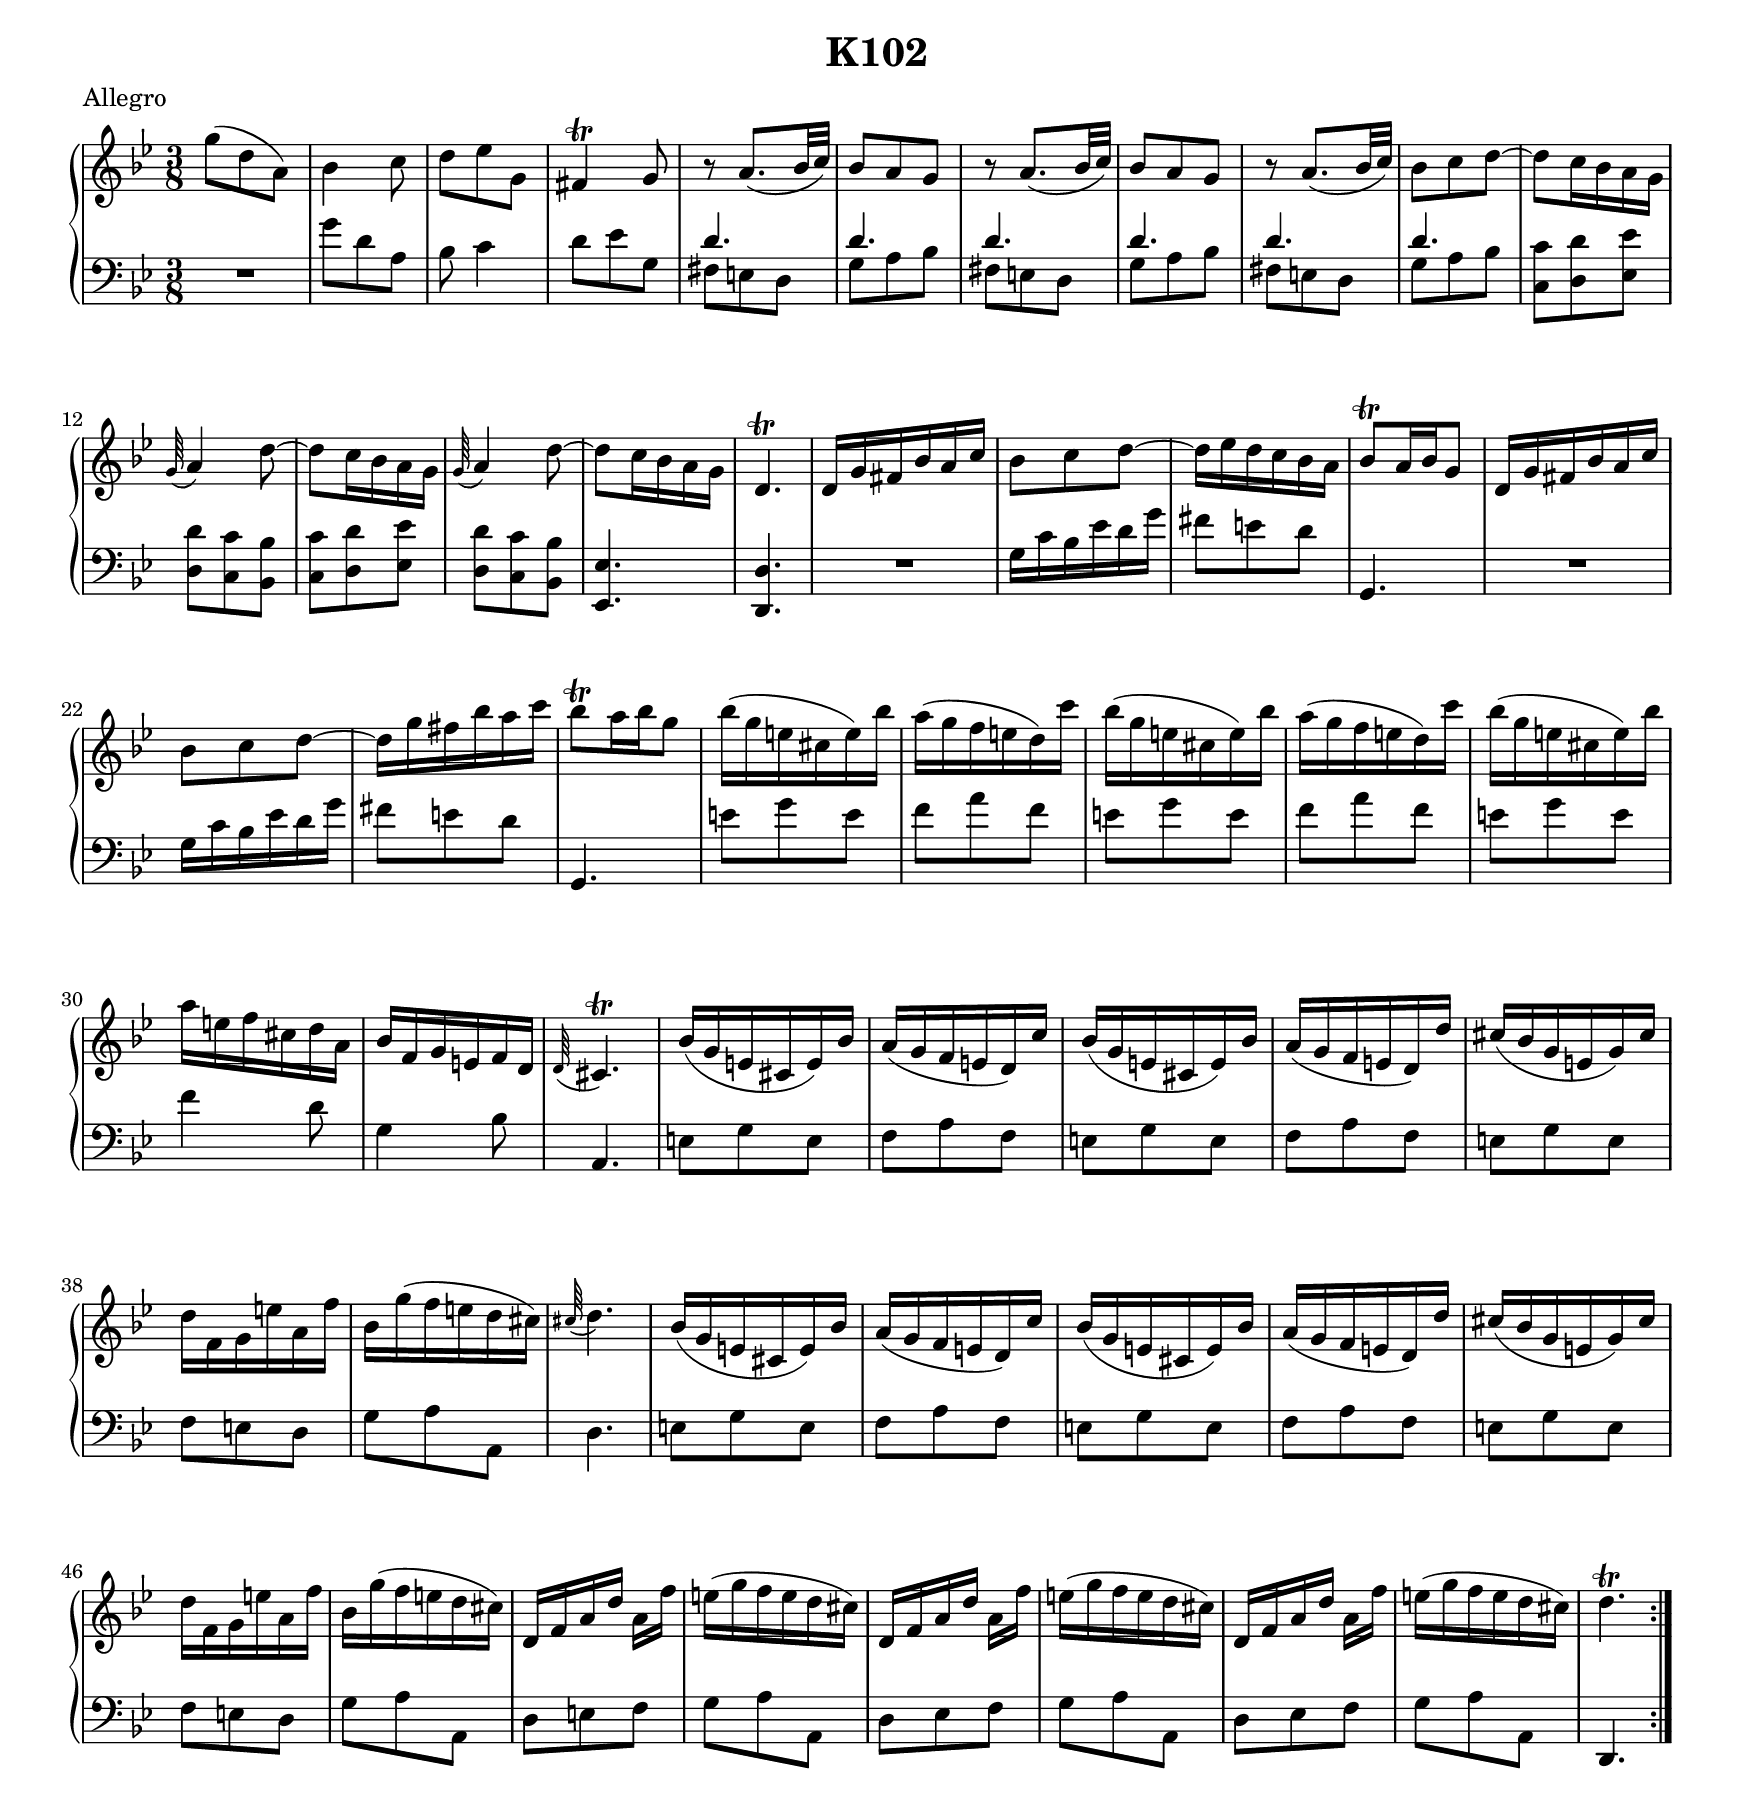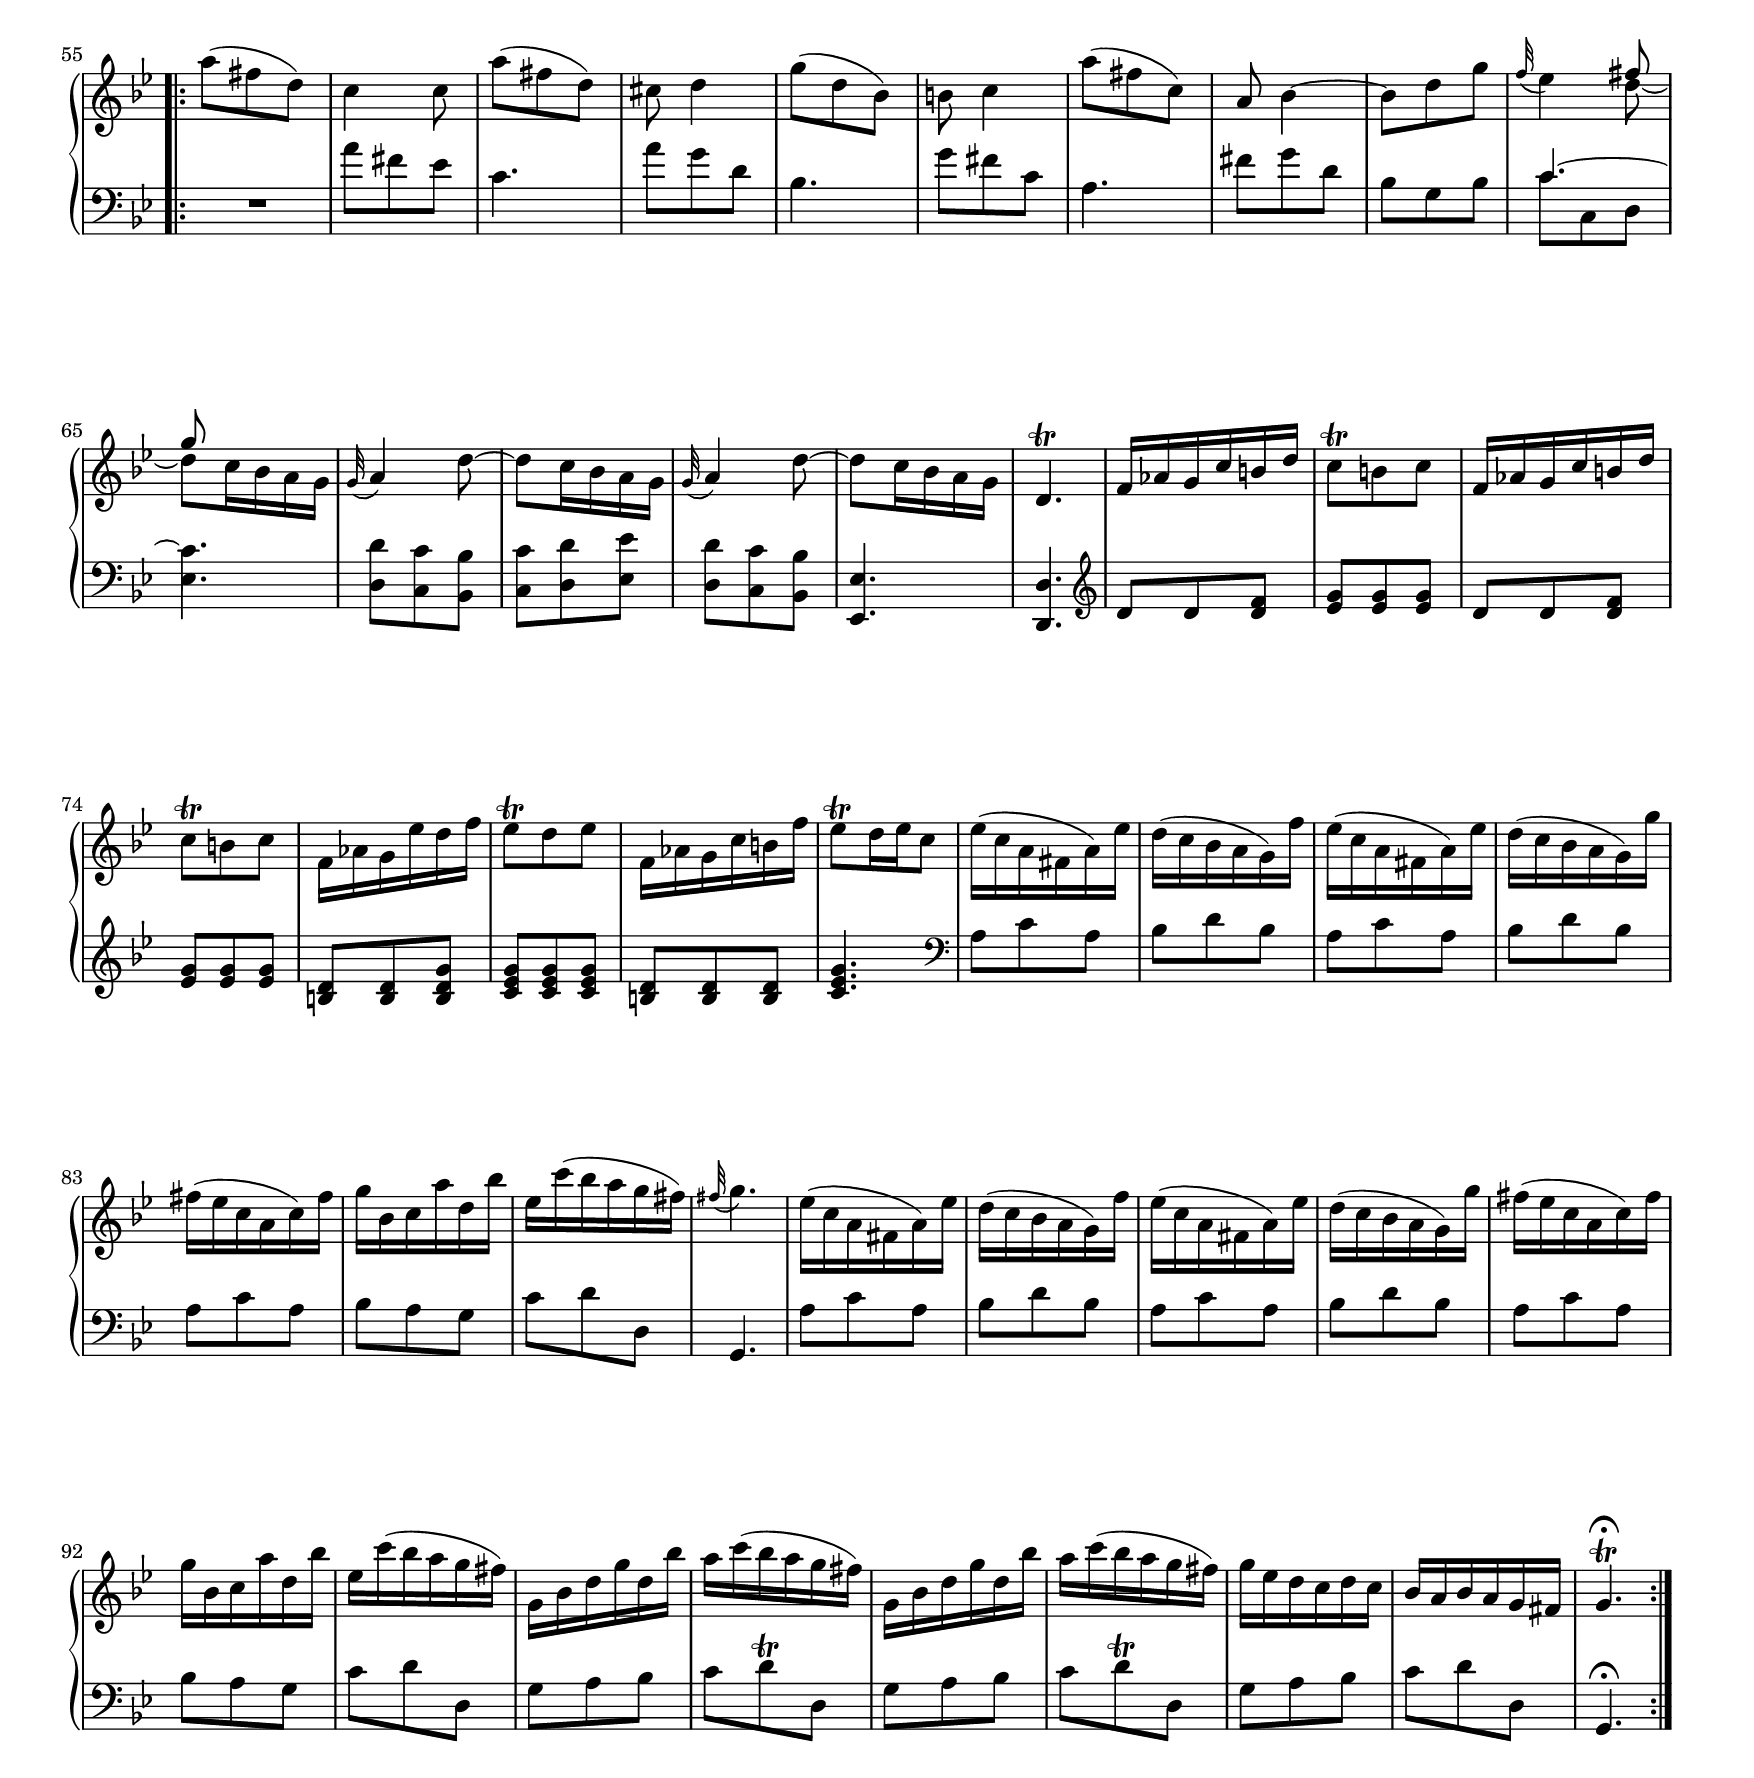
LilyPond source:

\version "2.18.2"

#(set-global-staff-size 22)

\paper {
  #(set-paper-size "a3")
  print-page-number = ##f
  between-system-padding = #0.1
  between-system-space = #0.1
  ragged-last-bottom = ##f
  ragged-bottom = ##f
  
  top-margin = 12 \cm
  bottom-margin = .3 \cm
}

breaks = {s4.*54 \pageBreak}

\version "2.18.2"

su = \stemUp
sd = \stemDown
sn = \stemNeutral
tu = \tieUp
td = \tieDown
tn = \tieNeutral
cstr = \change Staff = "right"
cstl = \change Staff = "left"

\header {
  title = "K102"
  meter = "Allegro"
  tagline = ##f
}

global = {
  \key g \minor
  \time 3/8
  \override Staff.NoteCollision #'merge-differently-dotted = ##t
}

right = \relative c''' {
  \global
 
  \repeat volta 2 {
    g8( d a)
    bes4 c8
    d ees g,
    \su fis4-\trill g8
    r a8.( bes32 c)
    
    bes8 a g
    r a8.( bes32 c)
    bes8 a g
    r a8.( bes32 c)
    \sn bes8 c d ~ d c16 bes a g
    
    \repeat unfold 2 {
      \appoggiatura g64 a4 d8 ~
      d c16 bes a g }
    d4.-\trill
    d16 g fis bes a c
    
    bes8 c d ~ 
    d16 ees d c bes a
    bes8-\trill a16 bes g8
    d16 g fis bes a c
    bes8 c d ~ 
    
    d16 g fis bes a c
    bes8-\trill a16 bes g8
    \repeat unfold 2 {
      bes16( g e cis e) bes'
      a( g f e d) c' }
    
    bes16( g e cis e) bes'
    a e f cis d a
    bes f g e f d
    \appoggiatura d64 cis4.-\trill
    
    bes'16( g e cis e ) bes'
    a( g f e d) c'
    bes16( g e cis e ) bes'
    a( g f e d) d'
    cis( bes g e g) cis
    
    d f, g e' a, f'
    bes, g'( f e d cis)
    \appoggiatura cis64 d4.
    bes16( g e cis e ) bes'
    a( g f e d) c'
    bes16( g e cis e ) bes'
    
    a( g f e d) d'
    cis( bes g e g) cis
    d f, g e' a, f'
    bes, g'( f e d cis)
    
    \repeat unfold 3 {
      d, f a d a[ f']
      e( g f e d cis) }
    d4.-\trill
  }
  
  \repeat volta 2 {
    a'8( fis d)
    c4 c8
    a'8( fis d)
    cis8 d4
    g8( d bes)
    b c4
    
    a'8( fis c)
    a bes4 ~
    bes8 d g
    \appoggiatura f32 ees4
    <<{ fis8 g } \\ { d8 ~ d c16 bes a g } >>
    
    \repeat unfold 2 {
      \appoggiatura g32 a4 d8 ~
      d c16 bes a g }
    d4.-\trill
    \repeat unfold 2 {
      f16 aes g c b d
      c8-\trill b c }
    
    f,16 aes g ees' d f
    ees8-\trill d ees
    f,16 aes g c b f'
    ees8-\trill d16 ees c8
    
    ees16( c a fis a) ees'
    d( c bes a g) f'
    ees( c a fis a) ees'
    d( c bes a g) g'
    fis( ees c a c) fis
    
    g bes, c a' d, bes'
    ees, c'( bes a g fis)
    \appoggiatura fis32 g4.
    ees16( c a fis a) ees'
    d( c bes a g) f'
    ees( c a fis a) ees'
    
    d( c bes a g) g'
    fis( ees c a c) fis
    g bes, c a' d, bes'
    ees, c'( bes a g fis)
    
    \repeat unfold 2 {
      g, bes d g d bes'
      a c( bes a g fis)
    }
    g ees d c d c
    bes a bes a g fis
    g4.-\trill-\fermata
  }
}
 
left = \relative c'' {
  \global
  
  \repeat volta 2 {
    R4.
    g8 d a
    bes8 c4
    d8 ees g,
    
    <<{ d'4. d d d d d } \\
      { fis,8 e d g a bes fis e d 
        g a bes fis e d g a bes }>>
    
    <<{ c, d ees d c bes c d ees d c bes }
      { c' d ees d c bes c d ees d c bes } >>
    <ees,, ees'>4. <d d'> R
    
    g'16 c bes ees d g
    fis8 e d
    g,,4. R
    g'16 c bes ees d g
    
    fis8 e d
    g,,4.
    e''8 g e
    f a f
    e g e
    
    f a f
    e g e
    f4 d8
    g,4 bes8
    a,4.
    
    e'8 g e
    f a f
    e g e
    f a f
    e g e
    
    f e d
    g a a,
    d4.
    e8 g e
    f a f
    e g e
    
    f a f
    e g e
    f e d
    g a a,
    d e f
    
    g a a,
    d ees f
    g a a,
    d ees f
    g a a,
    d,4.
  }
  
  \repeat volta 2 {
    R4.
    a'''8 fis ees
    c4.
    a'8 g d
    bes4.
    g'8 fis c
    
    a4.
    fis'8 g d
    bes g bes
    <<{ c4. ~ \sd c } \\ { c8 c, d ees4. }>>
    <d d'>8 <c c'> <bes bes'>
    
    <c c'> <d d'> <ees ees'>
    <d d'> <c c'> <bes bes'>
    <ees, ees'>4.
    <d d'>
    
    \clef treble \repeat unfold 2 {
      d''8 d <d f>
      <ees g> <ees g> <ees g> }
    <b d> <b d> <b d g>
    <c ees g> <c ees g> <c ees g>
    <b d> <b d> <b d>
    <c ees g>4.
    
    \clef bass a8 c a
    bes d bes 
    a c a
    bes d bes
    a c a
    
    bes a g
    c d d,
    g,4.
    a'8 c a
    bes d bes 
    a c a
    
    bes d bes
    a c a
    bes a g
    c d d,
    
    \repeat unfold 2 {
      g a bes
      c d-\trill d, }
    g a bes
    c d d, 
    g,4.-\fermata
  }
}

\score {
  \new PianoStaff <<
    \new Staff = "right" {
      << 
        \breaks
        \right
      >>
    }
    \new Staff = "left" { 
      <<
        \breaks
        \clef bass \left 
      >>
    }
  >>
  \layout { indent = 0 }
}
